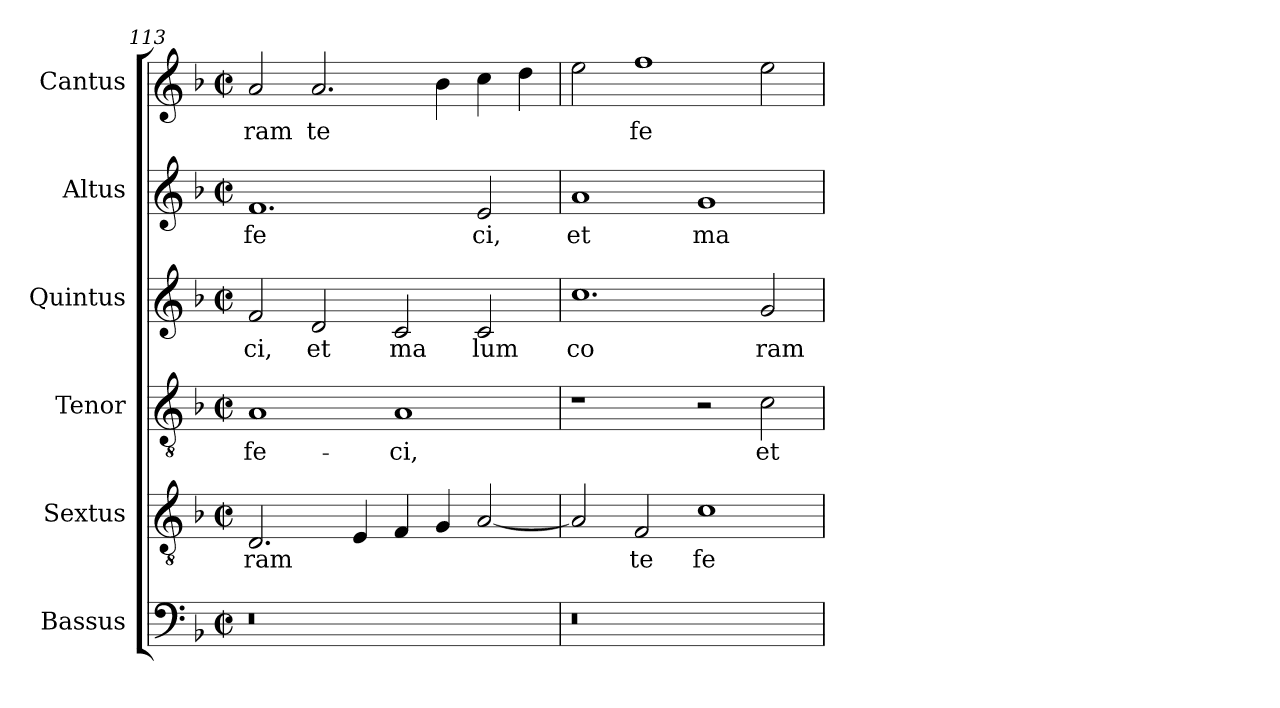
**kern	**kern	**text	**kern	**text	**kern	**text	**kern	**text	**kern	**text
*part6	*part5	*part5	*part4	*part4	*part3	*part3	*part2	*part2	*part1	*part1
*staff6	*staff5	*staff5	*staff4	*staff4	*staff3	*staff3	*staff2	*staff2	*staff1	*staff1
*I"Bassus	*I"Sextus	*	*I"Tenor	*	*I"Quintus	*	*I"Altus	*	*I"Cantus	*
*clefF4	*clefGv2	*	*clefGv2	*	*clefG2	*	*clefG2	*	*clefG2	*
*k[b-]	*k[b-]	*	*k[b-]	*	*k[b-]	*	*k[b-]	*	*k[b-]	*
*F:	*F:	*	*F:	*	*F:	*	*F:	*	*F:	*
*M2/2	*M2/2	*	*M2/2	*	*M2/2	*	*M2/2	*	*M2/2	*
*met(c|)	*met(c|)	*	*met(c|)	*	*met(c|)	*	*met(c|)	*	*met(c|)	*
=113	=113	=113	=113	=113	=113	=113	=113	=113	=113	=113
!	!	!LO:LY:b	!	!LO:LY:b:cj	!	!LO:LY:b:cj	!	!LO:LY:b:cj	!	!LO:LY:b:cj
0r	2.D/	ram	1A	fe-	2f/	ci,	1.f	fe	2a/	ram
!	!	!	!	!	!	!LO:LY:b:cj	!	!	!	!LO:LY:b:cj
.	.	.	.	.	2d/	et	.	.	2.a/	te
.	4E/	.	.	.	.	.	.	.	.	.
!	!	!	!	!LO:LY:b:cj	!	!LO:LY:b:cj	!	!	!	!
.	4F/	.	1A	-ci,	2c/	ma	.	.	.	.
.	4G/	.	.	.	.	.	.	.	4b-\	.
!	!	!	!	!	!	!LO:LY:b:cj	!	!LO:LY:b:cj	!	!
.	[<2A/	.	.	.	2c/	lum	2e/	ci,	4cc\	.
.	.	.	.	.	.	.	.	.	4dd\	.
=114	=114	=114	=114	=114	=114	=114	=114	=114	=114	=114
!	!	!	!	!	!	!LO:LY:b:cj	!	!LO:LY:b:cj	!	!
0r	2A/]	.	1r	.	1.cc	co	1a	et	2ee\	.
!	!	!LO:LY:b:cj	!	!	!	!	!	!	!	!LO:LY:b:cj
.	2F/	te	.	.	.	.	.	.	1ff	fe
!	!	!LO:LY:b:cj	!	!	!	!	!	!LO:LY:b:cj	!	!
.	1c	fe	2r	.	.	.	1g	ma	.	.
!	!	!	!	!LO:LY:b:cj	!	!LO:LY:b:cj	!	!	!	!
.	.	.	2c\	et	2g/	ram	.	.	2ee\	.
=	=	=	=	=	=	=	=	=	=	=
*-	*-	*-	*-	*-	*-	*-	*-	*-	*-	*-
